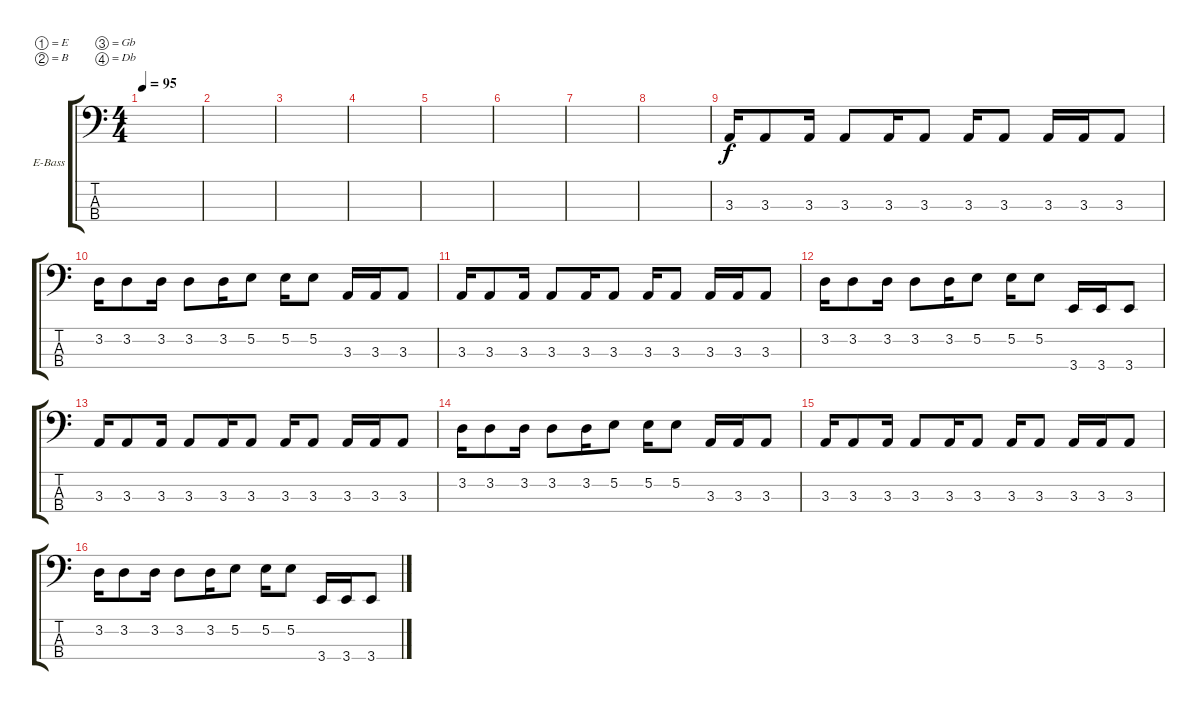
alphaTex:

\bracketExtendMode groupsimilarinstruments
\firstSystemTrackNameOrientation horizontal
\otherSystemsTrackNameOrientation horizontal
\track ("Bass" "E-Bass") {instrument electricbassfinger}
\staff {score tabs}
\tuning (E2 B1 Gb1 Db1)
\ts (4 4)
\tempo 95
\clef f4
\ks c
|
|
|
|
|
|
|
|
3.3.16 3.3.8 3.3.16 3.3.8 3.3.16 3.3.8 3.3.16 3.3.8 3.3.16 3.3.16 3.3.8 |
3.2.16 3.2.8 3.2.16 3.2.8 3.2.16 5.2.8 5.2.16 5.2.8 3.3.16 3.3.16 3.3.8 |
3.3.16 3.3.8 3.3.16 3.3.8 3.3.16 3.3.8 3.3.16 3.3.8 3.3.16 3.3.16 3.3.8 |
3.2.16 3.2.8 3.2.16 3.2.8 3.2.16 5.2.8 5.2.16 5.2.8 3.4.16 3.4.16 3.4.8 |
3.3.16 3.3.8 3.3.16 3.3.8 3.3.16 3.3.8 3.3.16 3.3.8 3.3.16 3.3.16 3.3.8 |
3.2.16 3.2.8 3.2.16 3.2.8 3.2.16 5.2.8 5.2.16 5.2.8 3.3.16 3.3.16 3.3.8 |
3.3.16 3.3.8 3.3.16 3.3.8 3.3.16 3.3.8 3.3.16 3.3.8 3.3.16 3.3.16 3.3.8 |
3.2.16 3.2.8 3.2.16 3.2.8 3.2.16 5.2.8 5.2.16 5.2.8 3.4.16 3.4.16 3.4.8
